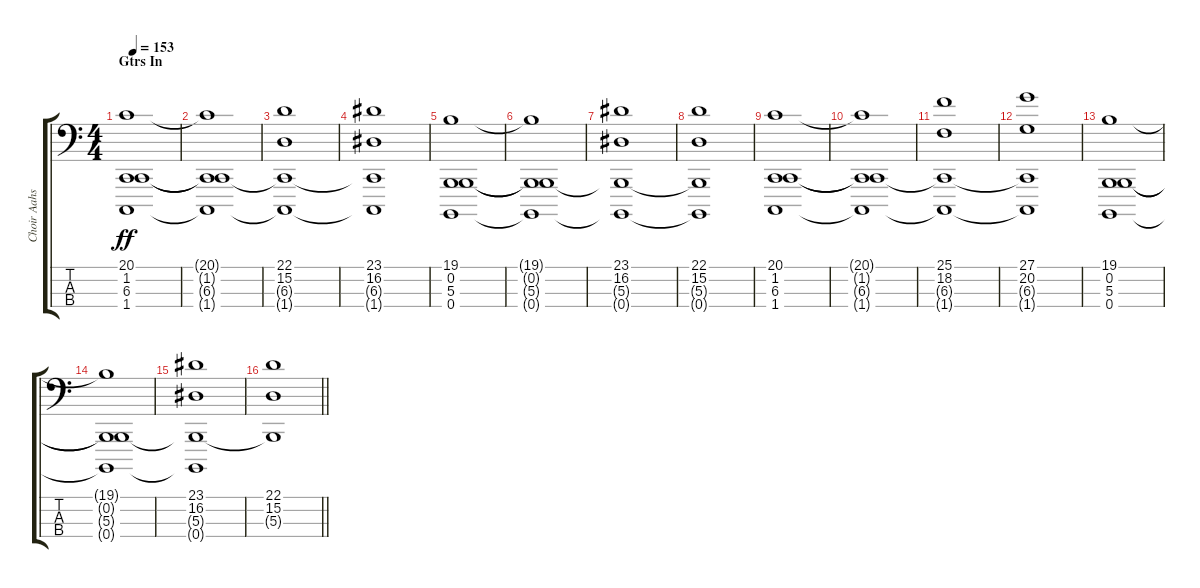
\track ("Choir Aahs" "Choir Aahs") {instrument choiraahs}
\staff {score tabs}
\tuning (E2 B1 Gb1 B0) {hide}
\ts (4 4)
\section ("" "Gtrs In")
\tempo 153
\clef f4
\ks c
(20.1 1.2 6.3 1.4).1{dy ff} |
(20.1{t} 1.2{t} 6.3{t} 1.4{t}).1 |
(22.1 15.2 6.3{t} 1.4{t}).1 |
(23.1 16.2 6.3{t} 1.4{t}).1 |
(19.1 0.2 5.3 0.4).1 |
(19.1{t} 0.2{t} 5.3{t} 0.4{t}).1 |
(23.1 16.2 5.3{t} 0.4{t}).1 |
(22.1 15.2 5.3{t} 0.4{t}).1 |
(20.1 1.2 6.3 1.4).1 |
(20.1{t} 1.2{t} 6.3{t} 1.4{t}).1 |
(25.1 18.2 6.3{t} 1.4{t}).1 |
(27.1 20.2 6.3{t} 1.4{t}).1 |
(19.1 0.2 5.3 0.4).1 |
(19.1{t} 0.2{t} 5.3{t} 0.4{t}).1 |
(23.1 16.2 5.3{t} 0.4{t}).1 |
\barLineRight lightlight
(22.1 15.2 5.3{t}).1
